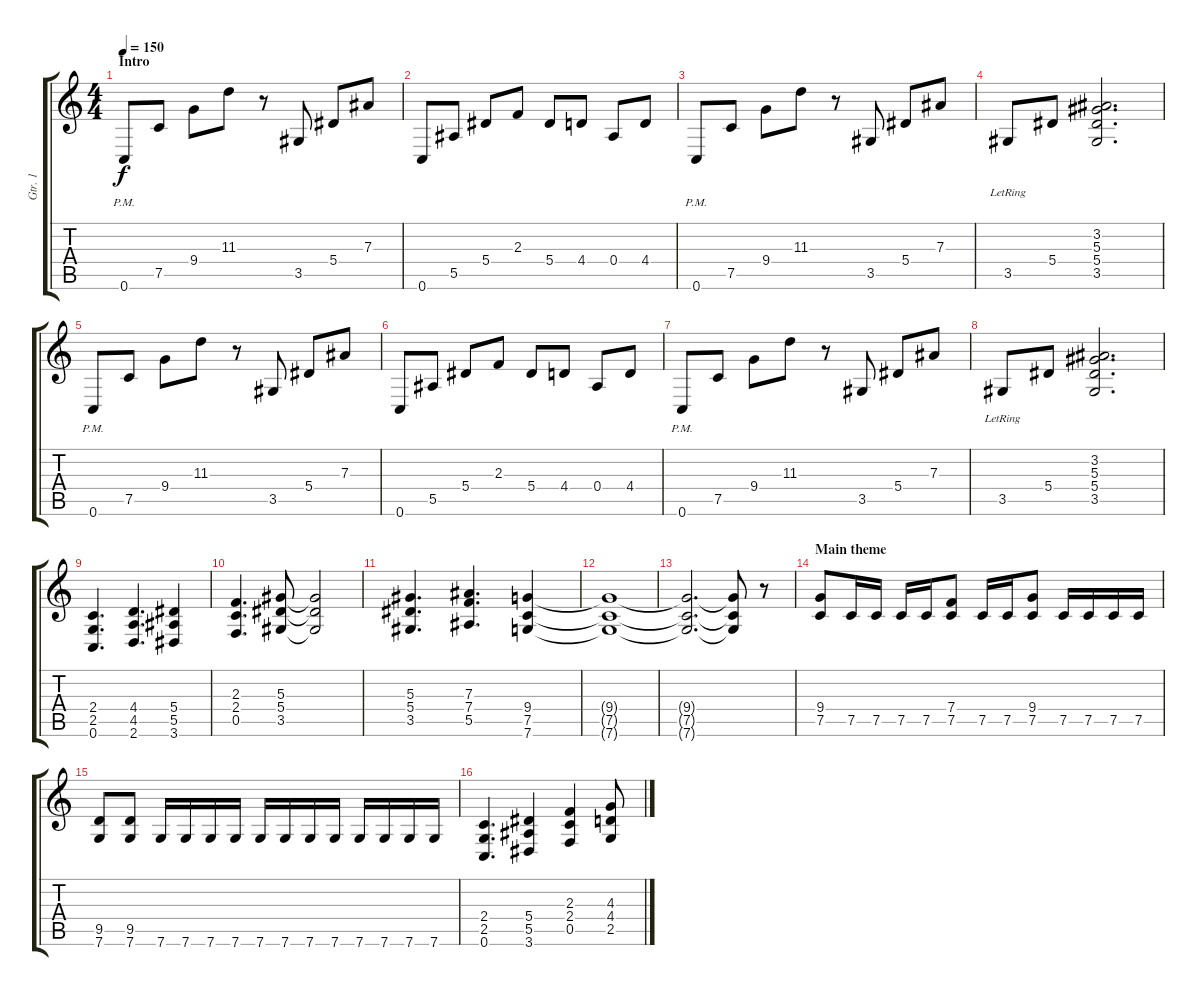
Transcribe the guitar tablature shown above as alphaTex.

\track ("Gtr. 1" "Gtr. 1") {instrument distortionguitar}
\staff {score tabs}
\tuning (C4 G3 Eb3 Bb2 F2 C2) {hide}
\ts (4 4)
\section ("" "Intro")
\tempo 150
\clef g2
\ks c
0.6{pm}.8{dy f instrument distortionguitar} 7.5.8 9.4.8 11.3.8 r.8 3.5.8 5.4.8 7.3.8 |
0.6.8 5.5.8 5.4.8 2.3.8 5.4.8 4.4.8 0.4.8 4.4.8 |
0.6{pm}.8 7.5.8 9.4.8 11.3.8 r.8 3.5.8 5.4.8 7.3.8 |
3.5{lr}.8 5.4.8 (3.2 5.3 5.4 3.5).2{d} |
0.6{pm}.8 7.5.8 9.4.8 11.3.8 r.8 3.5.8 5.4.8 7.3.8 |
0.6.8 5.5.8 5.4.8 2.3.8 5.4.8 4.4.8 0.4.8 4.4.8 |
0.6{pm}.8 7.5.8 9.4.8 11.3.8 r.8 3.5.8 5.4.8 7.3.8 |
3.5{lr}.8 5.4.8 (3.2 5.3 5.4 3.5).2{d} |
(2.4 2.5 0.6).4{d} (4.4 4.5 2.6).4{d} (5.4 5.5 3.6).4 |
(2.3 2.4 0.5).4{d} (5.3 5.4 3.5).8 (5.3{t} 5.4{t} 3.5{t}).2 |
(5.3 5.4 3.5).4{d} (7.3 7.4 5.5).4{d} (9.4 7.5 7.6).4 |
(9.4{t} 7.5{t} 7.6{t}).1 |
(9.4{t} 7.5{t} 7.6{t}).2{d} (9.4{t} 7.5{t} 7.6{t}).8 r.8 |
\section ("" "Main theme")
(9.4 7.5).8 7.5.16 7.5.16 7.5.16 7.5.16 (7.4 7.5).8 7.5.16 7.5.16 (9.4 7.5).8 7.5.16 7.5.16 7.5.16 7.5.16 |
(9.5 7.6).8 (9.5 7.6).8 7.6.16 7.6.16 7.6.16 7.6.16 7.6.16 7.6.16 7.6.16 7.6.16 7.6.16 7.6.16 7.6.16 7.6.16 |
(2.4 2.5 0.6).4{d} (5.4 5.5 3.6).4 (2.3 2.4 0.5).4 (4.3 4.4 2.5).8
